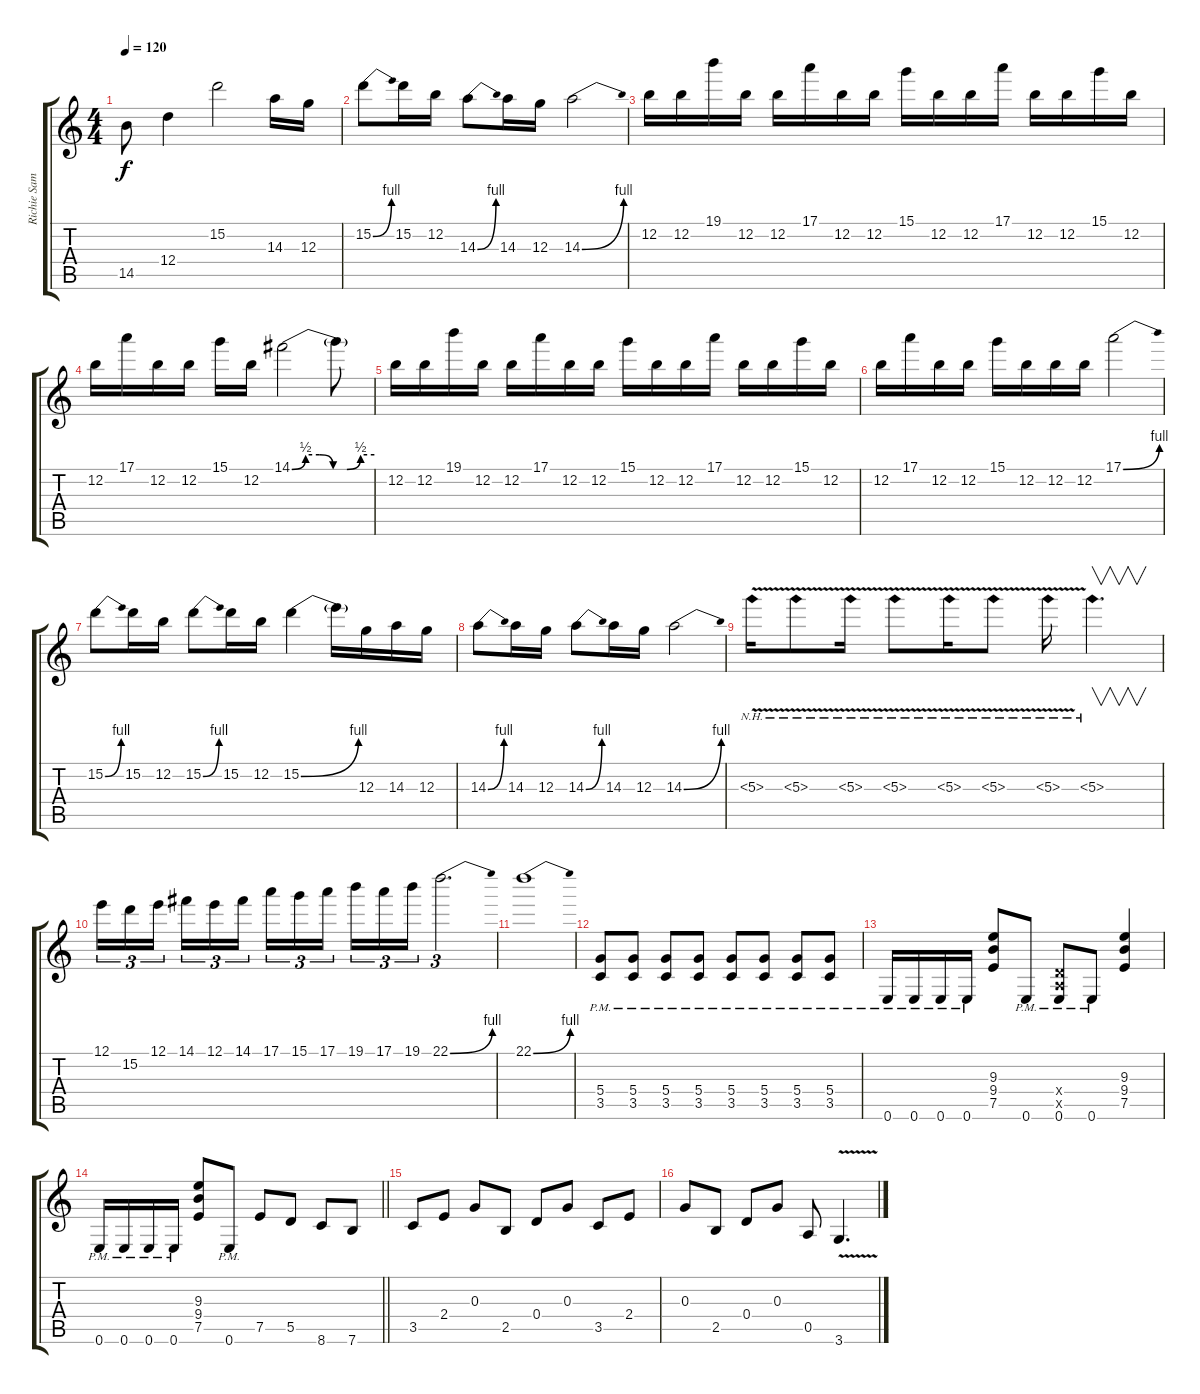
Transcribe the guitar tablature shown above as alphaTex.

\track ("Richie Sambora (Lead Guitar)" "Richie Sam") {instrument overdrivenguitar}
\staff {score tabs}
\tuning (E4 B3 G3 D3 A2 E2) {hide}
\ts (4 4)
\tempo 120
\clef g2
\ks c
14.5.8{dy f} 12.4.4 15.2.2 14.3.16 12.3.16 |
15.2{be (bend 0 0 60 4)}.8 15.2.16 12.2.16 14.3{be (bend 0 0 60 4)}.8 14.3.16 12.3.16 14.3{be (bend 0 0 60 4)}.2 |
12.2.16 12.2.16 19.1.16 12.2.16 12.2.16 17.1.16 12.2.16 12.2.16 15.1.16 12.2.16 12.2.16 17.1.16 12.2.16 12.2.16 15.1.16 12.2.16 |
12.2.16 17.1.16 12.2.16 12.2.16 15.1.16 12.2.16 14.1{be (custom 0 0 10 2 20 2 30 0 40 0 50 2 60 2)}.2 14.1{t}.8 |
12.2.16 12.2.16 19.1.16 12.2.16 12.2.16 17.1.16 12.2.16 12.2.16 15.1.16 12.2.16 12.2.16 17.1.16 12.2.16 12.2.16 15.1.16 12.2.16 |
12.2.16 17.1.16 12.2.16 12.2.16 15.1.16 12.2.16 12.2.16 12.2.16 17.1{be (bend 0 0 60 4)}.2 |
15.2{be (bend 0 0 60 4)}.8 15.2.16 12.2.16 15.2{be (bend 0 0 60 4)}.8 15.2.16 12.2.16 15.2{be (bend 0 0 60 4)}.4 15.2{t}.16 12.3.16 14.3.16 12.3.16 |
14.3{be (bend 0 0 60 4)}.8 14.3.16 12.3.16 14.3{be (bend 0 0 60 4)}.8 14.3.16 12.3.16 14.3{be (bend 0 0 60 4)}.2 |
5.3{nh v}.16 5.3{nh v}.8 5.3{nh v}.16 5.3{nh v}.8 5.3{nh v}.16 5.3{nh v}.8 5.3{nh v}.16 5.3{nh}.4{v d} |
12.1.16{tu (3 2)} 15.2.16{tu (3 2)} 12.1.16{tu (3 2) beam splitsecondary} 14.1.16{tu (3 2)} 12.1.16{tu (3 2)} 14.1.16{tu (3 2)} 17.1.16{tu (3 2)} 15.1.16{tu (3 2)} 17.1.16{tu (3 2) beam splitsecondary} 19.1.16{tu (3 2)} 17.1.16{tu (3 2)} 19.1.16{tu (3 2)} 22.1{be (bend 0 0 60 4)}.2{d tu (3 2)} |
22.1{be (bend 0 0 60 4)}.1 |
(5.4{pm} 3.5{pm}).8 (5.4{pm} 3.5{pm}).8 (5.4{pm} 3.5{pm}).8 (5.4{pm} 3.5{pm}).8 (5.4{pm} 3.5{pm}).8 (5.4{pm} 3.5{pm}).8 (5.4{pm} 3.5{pm}).8 (5.4{pm} 3.5{pm}).8 |
0.6{pm}.16 0.6{pm}.16 0.6{pm}.16 0.6{pm}.16 (9.3 9.4 7.5).8 0.6{pm}.8 (0.4{x} 0.5{x} 0.6{pm}).8 0.6{pm}.8 (9.3 9.4 7.5).4 |
\barLineRight lightlight
0.6{pm}.16 0.6{pm}.16 0.6{pm}.16 0.6{pm}.16 (9.3 9.4 7.5).8 0.6{pm}.8 7.5.8 5.5.8 8.6.8 7.6.8 |
3.5.8{instrument electricguitarclean} 2.4.8 0.3.8 2.5.8 0.4.8 0.3.8 3.5.8 2.4.8 |
0.3.8 2.5.8 0.4.8 0.3.8 0.5.8 3.6{v}.4{d}
